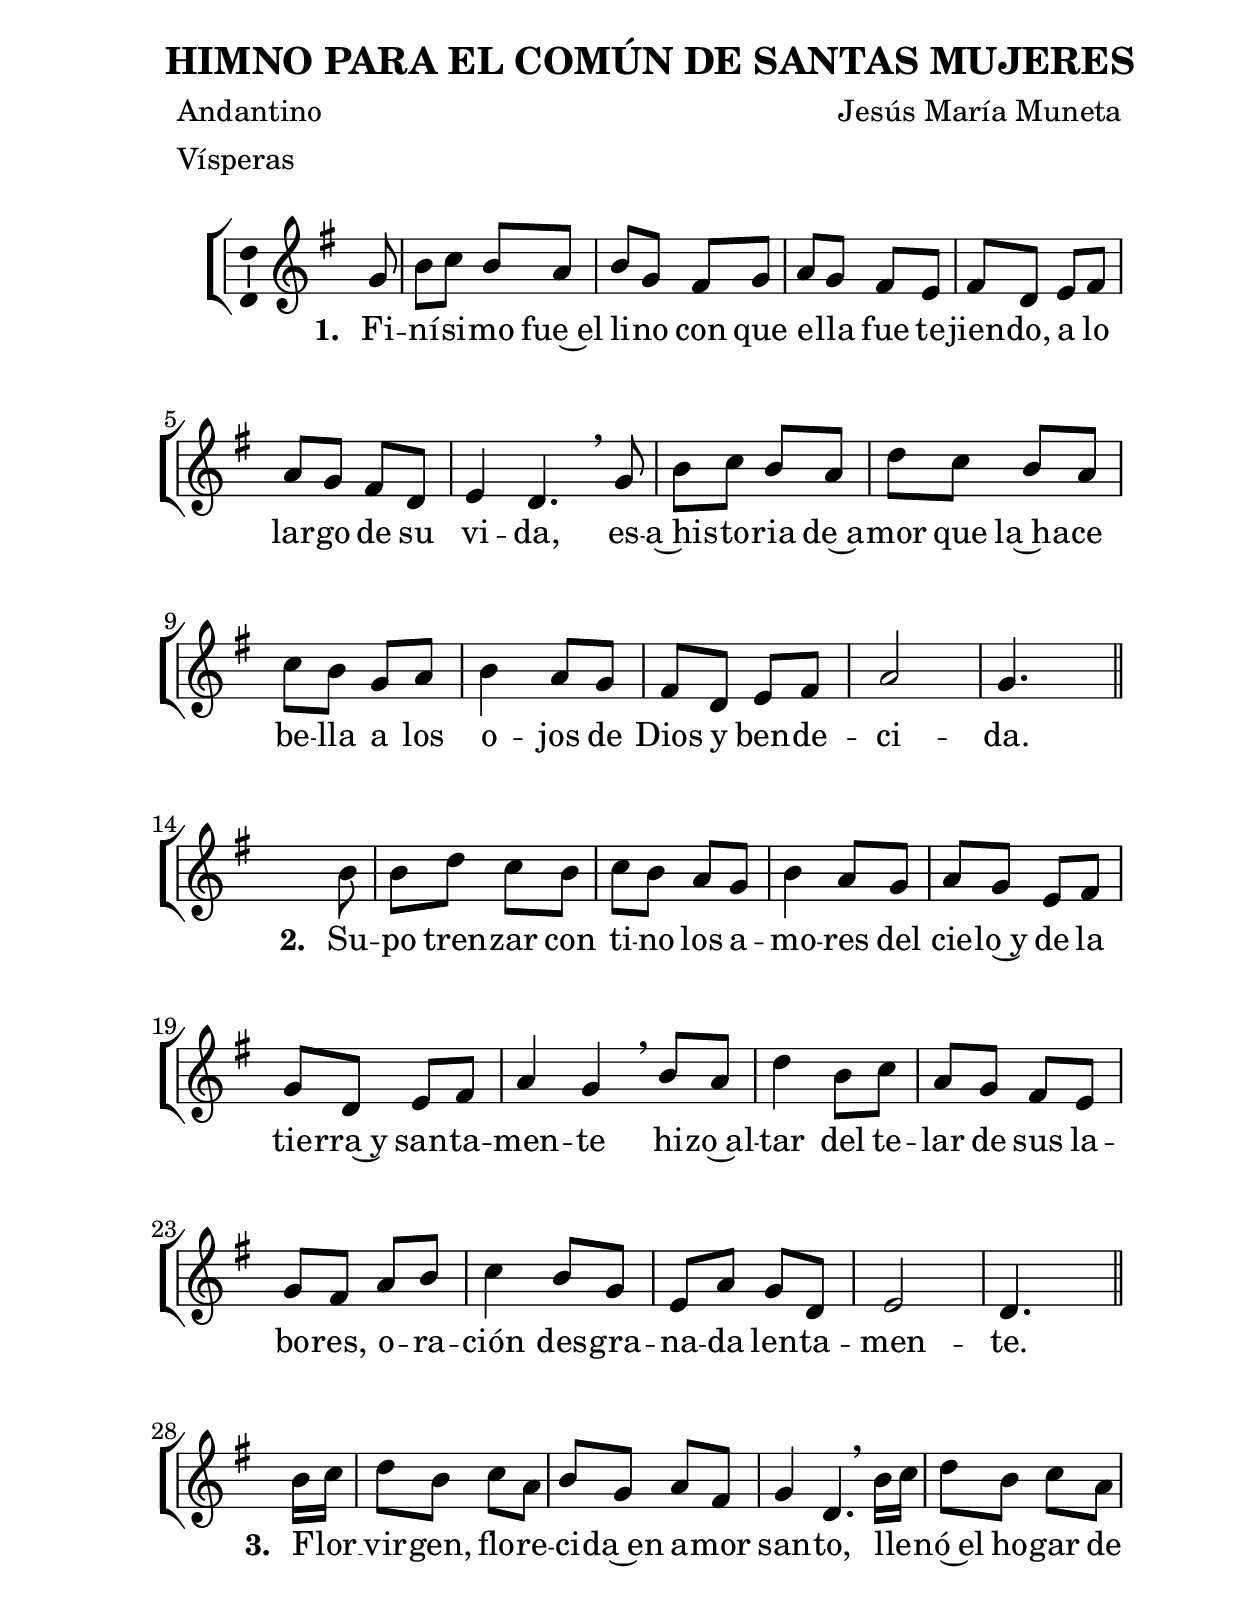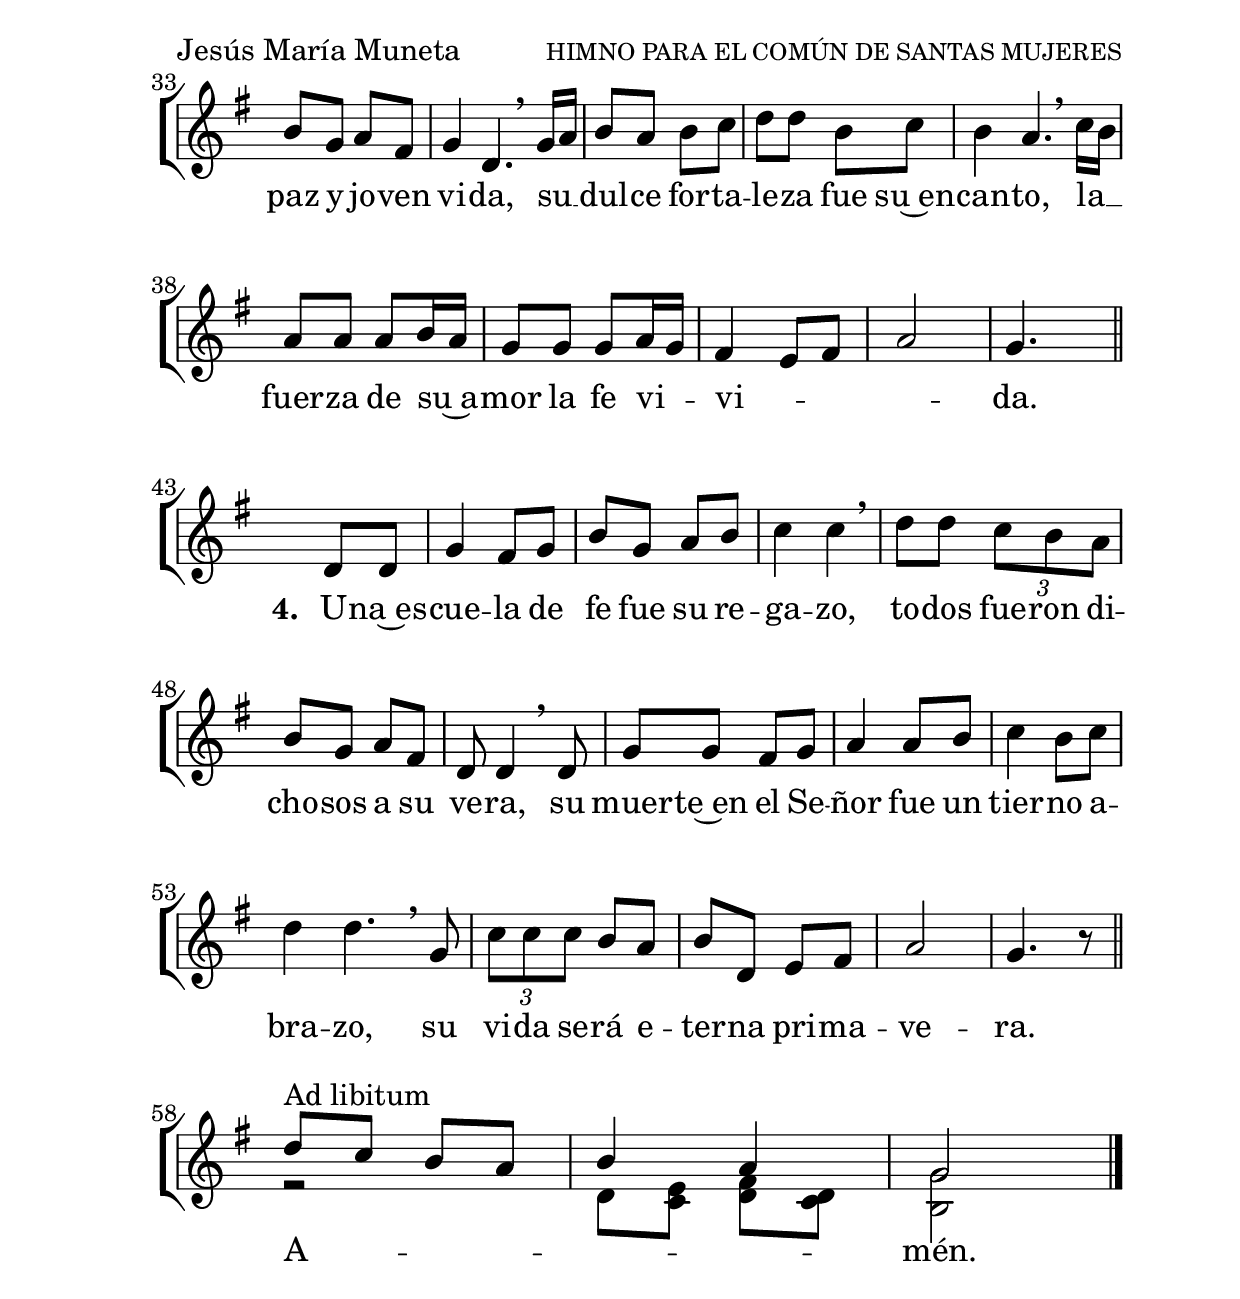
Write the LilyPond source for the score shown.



%versión de lilypond para la que se ha escrito esta partitura:
\version "2.16.0"

	%Tamaño papel
	#(set-default-paper-size "a4")
	%Tamaño partitura
	#(set-global-staff-size 26)
	%No responde al pulsar sobre una nota
	#(ly:set-option 'point-and-click #f)

%parámetros del encabezamiento:
\header {
	%title = "HIMNO PARA EL COMÚN DE SANTAS MUJERES"
	title = \markup{\fontsize #-2 "HIMNO PARA EL COMÚN DE SANTAS MUJERES"}
	subtitle = ""
	composer = "Jesús María Muneta"
	poet = "Andantino"
	meter = "Vísperas"
	arranger = ""
%	tagline="Monasterio de la Madre de Dios. Buenafuente del Sistal."
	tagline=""
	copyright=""
	tiempo = ""
	usos = ""
	letra = "Finísimo fue el lino con que ella fue tejiendo, a lo largo de su vida, esa historia de amor que la hace bella a los ojos de Dios y bendecida. Supo trenzar con tino los amores del cielo y de la tierra y santamente hizo altar del telar de sus labores, oración desgranada lentamente. Flor virgen, florecida en amor santo, llenó el hogar de paz y joven vida, su dulce fortaleza fue su encanto, la fuerza de su amor la fe vivida. Una escuela de fe fue su regazo, todos fueron dichosos a su vera, su muerte en el Señor fue un tierno abrazo, su vida será eterna primavera. Amén."
	}

%parámetros asociados al papel:
\paper  {
	oddHeaderMarkup = \markup {\fill-line { \on-the-fly #not-first-page \fromproperty #'header:title \on-the-fly #not-first-page \fromproperty #'header:composer }}
	evenHeaderMarkup = \markup {\fill-line { \fromproperty #'header:composer \fromproperty #'header:title }}
	#(set-paper-size "a4")
	print-page-number = ##f
	first-page-number = 1
	print-first-page-number = ##f
%	head-separation = 3.0 \cm
	top-margin = 2.0 \cm
	bottom-margin = 0.2\cm
%%%	bottom-margin = -2.0\cm
	left-margin = 3.0 \cm
	line-width = 16.0 \cm
	indent = 8\mm
	interscoreline = 2.\mm
	between-system-space = 15\mm
%	para que las partituras no llenen la hoja:
	ragged-bottom = ##t
%	idem para la última hoja:
	ragged-last-bottom = ##f
%	para que las partituras llenen el ancho del papel:
	ragged-last = ##f
	after-title-space = 2.5 \cm
%page-count=2
%system-count=17

	%Flexible Vertical Spacing
%	markup-markup-spacing =
%	#'((basic-distance . 15) (minimum-distance . 15) (padding . 3))
	markup-system-spacing =
	#'((basic-distance . 15) (minimum-distance . 15) (padding . 3))
	system-system-spacing =
	#'((basic-distance . 15) (minimum-distance . 15) (padding . 3))
	score-system-spacing =
	#'((basic-distance . 15) (minimum-distance . 15) (padding . 5))
%	top-system-spacing = % header
%	#'((basic-distance . 8) (minimum-distance . 0) (padding . 0))
%	top-markup-spacing =
%	#'((basic-distance . 20) (minimum-distance . 20) (padding . 0))
	last-bottom-spacing = % footer
	#'((basic-distance . 5) (minimum-distance . 5) (padding . 0))
%	score-markup-spacing =
%	#'((basic-distance . 16) (minimum-distance . 13) (padding . 0))

	}


%para incluir divisiones gregorianas
%\include "gregorian.ly"
%Ojo. Incluir este fichero implica desactivar la sentencia ragged-last = ##f
%Es decir, deja de justificar las partituras a la derecha


%parámetros que afectan a toda la partitura:
global =  {
	%clave de sol (G):
	\clef G
	%armadura:
%%%	\transpose a b
	\key g \major
	\tempo 4=100
	\set Score.tempoHideNote = ##t

%Elimino los tempo que se van alternando:
\override Staff.TimeSignature #'stencil = ##f

	}


melodia =
%%%	\transpose a b
{
	\relative c'' {

\compoundMeter #'((2 4) (3 4))

\time 2/4
\partial8 g8
b8 c b a
b8 g fis g
a8 g fis e
fis8 d e fis
a8 g fis d
\time 3/4
e4 d4. \breathe g8
\time 2/4
b8 c b a
d8 c b a
c8 b g a
b4 a8 g
fis8 d e fis
a2
g4. s8
\bar "||"
\break

s4 s8 b8
b8 d c b
c8 b a g
b4 a8 g
a8 g e fis
g8 d e fis
\time 3/4
a4 g \breathe b8 a
\time 2/4
d4 b8 c
a8 g fis e
g8 fis a b
c4 b8 g
e8 a g d
e2
d4. s8
\bar "||"
\break

s4 s8 b'16 c
d8 b c a
b8 g a fis
\time 3/4
g4 d4. \breathe b'16 c
\time 2/4
d8 b c a
b8 g a fis
\time 3/4
g4 d4. \breathe g16 a
\time 2/4
b8 a b c
d8 d b c
\time 3/4
b4 a4. \breathe c16 b
\time 2/4
a8 a a b16 a
g8 g g a16 g
fis4 e8 fis
a2
g4. s8
\bar "||"
\break
s4 d8 d
g4 fis8 g
b8 g a b
c4 c \breathe
d8 d \times 2/3{c8 b a}
b8 g a fis
d8 d4 \breathe d8
g8 g fis g
a4 a8 b
c4 b8 c
\time 3/4
d4 d4. \breathe g,8
\time 2/4
\times 2/3{c8 c c} b8 a
b8 d, e fis
a2g4. r8
\bar "||"
\break

<<
{
\voiceOne
\stemUp

d'8 c b a
b4 a
g2

}
\new Voice {
\voiceTwo
\stemDown

r2^"Ad libitum"
d8 <c e> <d fis> <c d>
<b g'>2

}
>>

\bar "|."
}
}


texto = \lyricmode {
\set stanza =#"1. " Fi -- ní -- si -- mo fue~el li -- no
con que e -- lla fue te -- jien -- do,
a lo lar -- go de su vi -- da,
es -- a~his -- to -- ria de~a -- mor
que la~ha -- ce be -- lla
a los o -- jos de Dios y ben -- de -- ci -- da.

\set stanza =#"2. " Su -- po tren -- zar con ti -- no
los a -- mo -- res del cie -- lo~y
de la tie -- rra~y san -- ta -- men -- te
hi -- zo~al -- tar
del te -- lar de sus la -- bo -- res,
o -- ra -- ción des -- gra -- na -- da len -- ta -- men -- te.

\set stanza =#"3. " Flor __ _ vir -- gen, flo -- re -- ci -- da~en
a -- mor san -- to,
lle -- _ nó~el ho -- gar de paz y jo -- ven vi -- da,
su __ _ dul -- ce for -- ta -- le -- za
fue su~en -- can -- to,
la __ _ fuer -- za de su~a -- _ mor la fe vi -- _ vi -- _ _ _ da.

\set stanza =#"4. " U -- na~es -- cue -- la de fe
fue su re -- ga -- zo,
to -- dos fue -- ron di -- cho -- sos a su ve -- ra,
su muer -- te~en el Se -- ñor
fue un tier -- no a -- bra -- zo,
su vi -- da se -- rá e -- ter -- na pri -- ma -- ve -- ra.

A -- _ _ _ _ _ mén.

	}


vozStaff = \context Voice = vozStaff
\with {\consists "Ambitus_engraver"}
<<
	\set Staff.instrumentName = ""
	\set Staff.shortInstrumentName = ""
	\set Staff.midiInstrument = #"acoustic grand"
	\set Staff.midiMinimumVolume = #0.7
	\set Staff.midiMaximumVolume = #0.9
	\global
	\melodia
	>>


textoStaff = \context Lyrics = textoStaff <<
	\lyricsto vozStaff \texto
	>>


\book {
	\score {
		\context ChoirStaff {
			\override StaffGroup.SystemStartBracket #'collapse-height = #1
			\override Score.SystemStartBar #'collapse-height = #1
			<<
			\vozStaff
			\textoStaff
			>>
		}
		\layout {
	    		\context {
				\Lyrics
				%\override LyricText #'font-size = #2
				}
	   		\context {
				\Score
				%\override StaffSymbol #'staff-space = #(magstep +3)
				}
%%%			\context {
%%%				\Staff
%%%				\remove "Time_signature_engraver"
%%%				\override BarLine #'transparent = ##t
%%%				}
			}
		}
	\score {
		\context ChoirStaff {
			\override StaffGroup.SystemStartBracket #'collapse-height = #1
			\override Score.SystemStartBar #'collapse-height = #1
			<<
			\vozStaff
			>>
		}
		\midi {
	  		\context {
	  			\Score
				tempoWholesPerMinute = #(ly:make-moment 70 4)
				}
			}
		}
}


